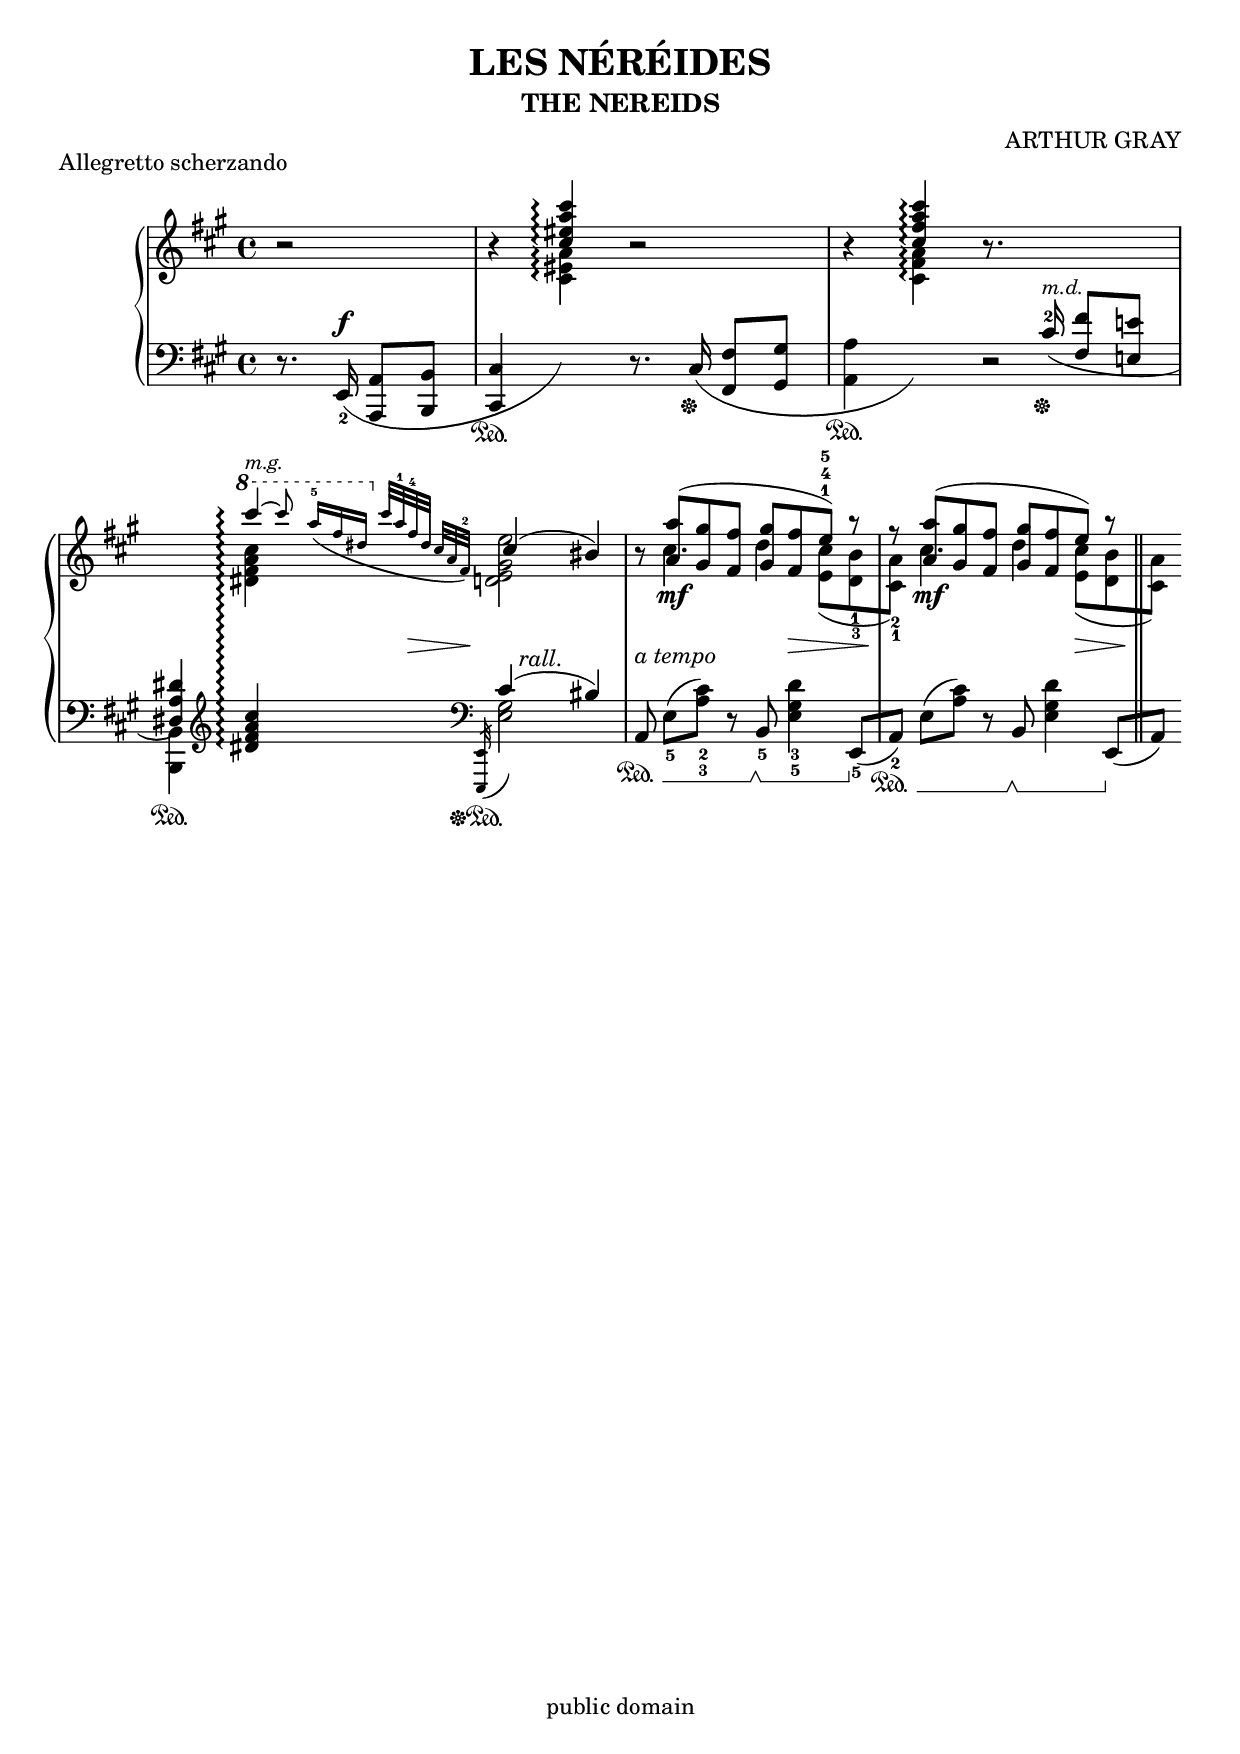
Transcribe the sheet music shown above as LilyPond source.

\version "2.11.51"

\header {
    composer = "ARTHUR GRAY"
    title = "LES NÉRÉIDES"
    subtitle = "THE NEREIDS"
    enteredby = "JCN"
    piece = "Allegretto scherzando"
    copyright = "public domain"
}

%{

Nastiest piece of competition at
http://www.orphee.com/comparison/study.html, see
http://www.orphee.com/comparison/gray.pdf

Lines that contain tweaks (10 currently, not counting reverts) are
marked with %tweak

possibly more impressive to render without tweaks?

  grep -v tweak input/les-nereides.ly >> lnnt.ly
  lilypond lnnt.ly

%}

treble = \new Voice \relative c''{
    \key a \major
    r2
    | %2
    \stemUp
    r4 <cis eis a cis>\arpeggio r2
    | %3
    r4 <cis fis a cis>\arpeggio r8.

    \change Staff=bass

    cis,16^2(^\markup {\small \italic "m.d." }\sustainOff
    <fis fis,>8 <e! e,!>
    | %4
    <dis, a' dis>4)\sustainOn
    
    \change Staff=treble
    
    \slurUp
    \set PianoStaff.connectArpeggios = ##t

    #(set-octavation 1)

    \tieUp
    cis''''4^\markup { \small \italic "m.g." }\arpeggio~
    \grace {
        cis8
	\revert Stem #'direction
	
	a16[-5_( fis dis]
	#(set-octavation 0)
	
	cis32[ a-1 fis-4 dis]   cis[ a  fis)-2]
				% the small grace in lower staff comes after us
	s32
    }


    \stemUp
    cis'4( bis)

    | %5
    r8 <a' a,>8(\mf <gis gis,> <fis fis,>
    
    % \fingerUp
    \override Fingering  #'direction = #UP
    
    <gis gis,> <fis fis,> e)-1-4-5 r

    | %6
    r <a a,>8(\mf <gis gis,> <fis fis,>
    <gis gis,> <fis fis,>  e) r
    
    | %7
    \bar "||"
}

trebleTwo = \new Voice \relative c''{
    \stemDown
    \slurDown
    % \fingerDown
    \override Fingering  #'direction = #DOWN
    s2
    | %1
    s1*2
    | %4
    s4
    <cis' a fis dis>4\arpeggio
    <e, gis, e d!>2
    | %5
    s8 cis4. d4
    % fair to count as one tweak?
    \override Fingering #'add-stem-support = ##t %tweak
    \override Fingering #'padding = #0.15
    \override Fingering #'slur-padding = #0.1
    <cis e,>8[( <d,_3 b'_1>
    | %6
    <cis_1 a'_2>)] cis'4. d4 
    <cis e,>8[( <b d,>
    | %7
    <a cis,>)]
}

bass = \new Voice \relative c{
    \partial 2
    \key a \major
    
    \slurDown
    \dynamicUp

    r8. e,16(\f_2 <a a,>8[ <b b,>]
    | %2
    %\override Staff.SustainPedalLineSpanner #'staff-padding = #5 %tweak
			   
    <cis cis,>4\sustainOn
    \change Staff=treble
    \stemDown
    <a'' eis cis>4)\arpeggio
    
    \change Staff=bass
    \stemNeutral
    
    r8. cis,,16(\sustainOff <fis fis,>8 <gis gis,>
    
    | %3

    <a a,>4\sustainOn
    \change Staff=treble
			
    \stemNeutral
    \stemDown    
    <a' fis cis>)\arpeggio
    \change Staff=bass
    \stemNeutral
    r2
    
    | %4
    \stemDown
    <b,, b,>4
    \clef treble
    \stemNeutral
    <<
        %urg: staff-change: ! on dis
        <cis'' a fis dis!>\arpeggio
    >>
    
    \grace {
	\override Stem  #'stroke-style = #"grace"
  
        s8
        s16 s s
 	s32 s s
	s s s
	\clef bass
	<e,,, e,>32(\sustainOff\sustainOn
    
	\revert Stem #'stroke-style
    }
    <gis' e>2)
    
    | %5
    \slurUp
    
    % \fingerDown
    \override Fingering  #'direction = #DOWN

			   
    %\override Staff.SustainPedalLineSpanner #'staff-padding = #3.5 %tweak
    \set Staff.pedalSustainStyle = #'mixed
    %%a,8 e'[-5(<a-2 cis-3>])

			   
    a,8\sustainOn e'[-5(<a cis>])-2-3
    %%r b,-5 <e-3 gis-5 d'>4
    r b,-5\sustainOff\sustainOn <e gis d'>4-3-5
    \slurNeutral
    e,8[-5(\sustainOff
    
    | %6
    a)-2]\sustainOn
    \slurUp
    e'[(<a cis>)] r b,\sustainOff\sustainOn <e gis d'>4
    \slurNeutral
    e,8[(\sustainOff
    
    | %7
    a)]
}

bassTwo = \new Voice \relative c{
    \skip 2
    \skip 1*2
    \skip 2

    \stemUp
    \slurUp

    cis'4( bis)
}

middleDynamics = {
    %\override Dynamics.TextScript  #'padding = #-1 %tweak
    s2
    s1*2
    | %4
    s2
    \grace {
	s8
	s16 s s
	s32 s
	s\> s
	s32 s s\! s
    
    }
    \textLengthOn
    s32 s-"rall." s s s8 s4
    \textLengthOff
    | %5
    s2-"a tempo" s8
    s \> s s
    | %6 
    s8\!
    s2 s8 s\> s
    | %7
    s8\!
}

theScore = \score{
    \context PianoStaff <<
        \new Staff = "treble" <<
	    \treble
	    \trebleTwo
        >>
	\new Dynamics <<
	    \middleDynamics
	>>
        \new Staff = "bass" <<
	    \clef bass
	    \bass
	    \bassTwo
        >>
    >>
    \layout {
	\context {
	    \Score
	    pedalSustainStrings = #'("Ped." "*Ped." "*")
	    \remove Bar_number_engraver
        }
	\context {
	    \type "Engraver_group"
	    \name Dynamics
	    \consists "Output_property_engraver"
	    \override VerticalAxisGroup #'minimum-Y-extent = #'(0 . 0)

	    \consists "Script_engraver"
	    \consists "Dynamic_engraver"
	    \consists "Text_engraver"

	    %%\override TextScript #'font-size = #1
	    \override TextScript #'font-shape = #'italic

	    \consists "Skip_event_swallow_translator"

	    \consists "Axis_group_engraver"
    	}

	\context {
	    \PianoStaff
	    \accepts Dynamics
        }
    }
}
			   
\book{
    \score { \theScore }
}
    
%%% Local variables:
%%% coding: utf-8
%%% LilyPond-indent-level:2
%%% End:

